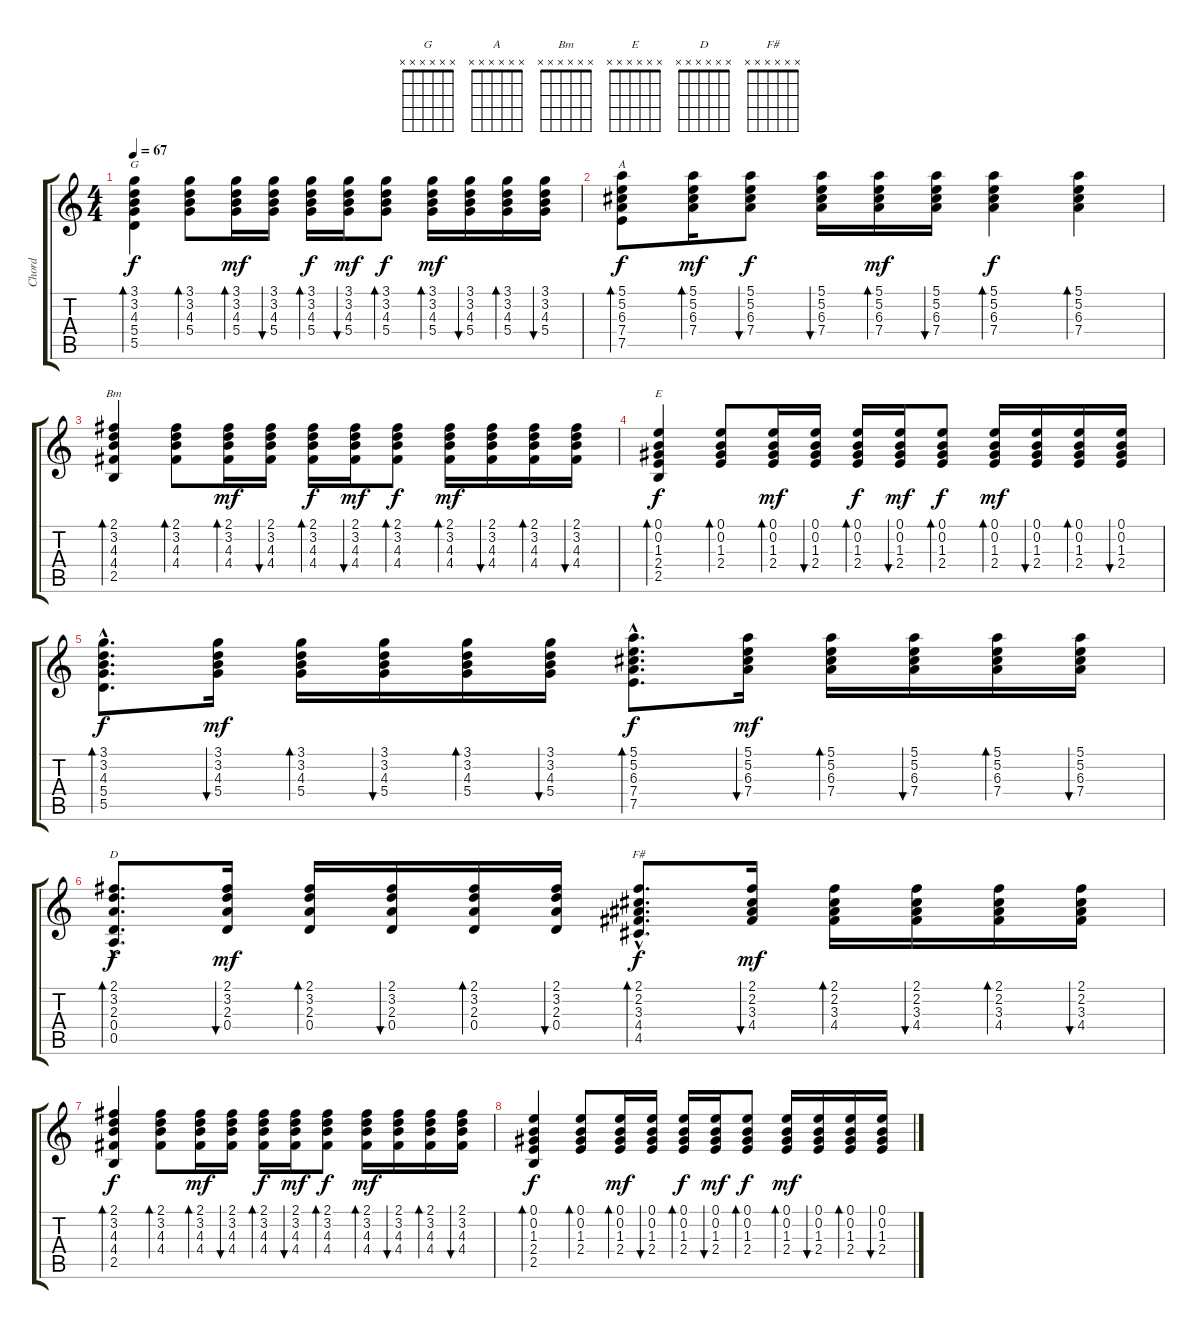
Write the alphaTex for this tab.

\track ("Chord" "Chord") {instrument acousticguitarsteel}
\staff {score tabs}
\tuning (E4 B3 G3 D3 A2 E2) {hide}
\chord ("G" x x x x x x) {firstfret 0}
\chord ("A" x x x x x x) {firstfret 0}
\chord ("Bm" x x x x x x) {firstfret 0}
\chord ("E" x x x x x x) {firstfret 0}
\chord ("D" x x x x x x) {firstfret 0}
\chord ("F#" x x x x x x) {firstfret 0}
\ts (4 4)
\tempo 67
\clef g2
\ks c
(3.1 3.2 4.3 5.4 5.5).4{bd 30 ch "G" dy f} (3.1 3.2 4.3 5.4).8{bd 30} (3.1 3.2 4.3 5.4).16{bd 30 dy mf} (3.1 3.2 4.3 5.4).16{bu 30} (3.1 3.2 4.3 5.4).16{bd 30 dy f} (3.1 3.2 4.3 5.4).16{bu 30 dy mf} (3.1 3.2 4.3 5.4).8{bd 30 dy f} (3.1 3.2 4.3 5.4).16{bd 30 dy mf} (3.1 3.2 4.3 5.4).16{bu 30} (3.1 3.2 4.3 5.4).16{bd 30} (3.1 3.2 4.3 5.4).16{bu 30} |
(5.1 5.2 6.3 7.4 7.5).8{bd 30 ch "A" dy f} (5.1 5.2 6.3 7.4).16{bd 30 dy mf} (5.1 5.2 6.3 7.4).8{bu 30 dy f} (5.1 5.2 6.3 7.4).16{bu 30} (5.1 5.2 6.3 7.4).16{bd 30 dy mf} (5.1 5.2 6.3 7.4).16{bu 30} (5.1 5.2 6.3 7.4).4{bd 30 dy f} (5.1 5.2 6.3 7.4).4{bd 30} |
(2.1 3.2 4.3 4.4 2.5).4{bd 30 ch "Bm"} (2.1 3.2 4.3 4.4).8{bd 30} (2.1 3.2 4.3 4.4).16{bd 30 dy mf} (2.1 3.2 4.3 4.4).16{bu 30} (2.1 3.2 4.3 4.4).16{bd 30 dy f} (2.1 3.2 4.3 4.4).16{bu 30 dy mf} (2.1 3.2 4.3 4.4).8{bd 30 dy f} (2.1 3.2 4.3 4.4).16{bd 30 dy mf} (2.1 3.2 4.3 4.4).16{bu 30} (2.1 3.2 4.3 4.4).16{bd 30} (2.1 3.2 4.3 4.4).16{bu 30} |
(0.1 0.2 1.3 2.4 2.5).4{bd 30 ch "E" dy f} (0.1 0.2 1.3 2.4).8{bd 30} (0.1 0.2 1.3 2.4).16{bd 30 dy mf} (0.1 0.2 1.3 2.4).16{bu 30} (0.1 0.2 1.3 2.4).16{bd 30 dy f} (0.1 0.2 1.3 2.4).16{bu 30 dy mf} (0.1 0.2 1.3 2.4).8{bd 30 dy f} (0.1 0.2 1.3 2.4).16{bd 30 dy mf} (0.1 0.2 1.3 2.4).16{bu 30} (0.1 0.2 1.3 2.4).16{bd 30} (0.1 0.2 1.3 2.4).16{bu 30} |
(3.1{hac} 3.2{hac} 4.3{hac} 5.4{hac} 5.5{hac}).8{d bd 30 dy f} (3.1 3.2 4.3 5.4).16{bu 30 dy mf} (3.1 3.2 4.3 5.4).16{bd 30} (3.1 3.2 4.3 5.4).16{bu 30} (3.1 3.2 4.3 5.4).16{bd 30} (3.1 3.2 4.3 5.4).16{bu 30} (5.1{hac} 5.2{hac} 6.3{hac} 7.4{hac} 7.5{hac}).8{d bd 30 dy f} (5.1 5.2 6.3 7.4).16{bu 30 dy mf} (5.1 5.2 6.3 7.4).16{bd 30} (5.1 5.2 6.3 7.4).16{bu 30} (5.1 5.2 6.3 7.4).16{bd 30} (5.1 5.2 6.3 7.4).16{bu 30} |
(2.1{hac} 3.2{hac} 2.3{hac} 0.4{hac} 0.5{hac}).8{d bd 30 ch "D" dy f} (2.1 3.2 2.3 0.4).16{bu 30 dy mf} (2.1 3.2 2.3 0.4).16{bd 30} (2.1 3.2 2.3 0.4).16{bu 30} (2.1 3.2 2.3 0.4).16{bd 30} (2.1 3.2 2.3 0.4).16{bu 30} (2.1{hac} 2.2{hac} 3.3{hac} 4.4{hac} 4.5{hac}).8{d bd 30 ch "F#" dy f} (2.1 2.2 3.3 4.4).16{bu 30 dy mf} (2.1 2.2 3.3 4.4).16{bd 30} (2.1 2.2 3.3 4.4).16{bu 30} (2.1 2.2 3.3 4.4).16{bd 30} (2.1 2.2 3.3 4.4).16{bu 30} |
(2.1 3.2 4.3 4.4 2.5).4{bd 30 dy f} (2.1 3.2 4.3 4.4).8{bd 30} (2.1 3.2 4.3 4.4).16{bd 30 dy mf} (2.1 3.2 4.3 4.4).16{bu 30} (2.1 3.2 4.3 4.4).16{bd 30 dy f} (2.1 3.2 4.3 4.4).16{bu 30 dy mf} (2.1 3.2 4.3 4.4).8{bd 30 dy f} (2.1 3.2 4.3 4.4).16{bd 30 dy mf} (2.1 3.2 4.3 4.4).16{bu 30} (2.1 3.2 4.3 4.4).16{bd 30} (2.1 3.2 4.3 4.4).16{bu 30} |
(0.1 0.2 1.3 2.4 2.5).4{bd 30 dy f} (0.1 0.2 1.3 2.4).8{bd 30} (0.1 0.2 1.3 2.4).16{bd 30 dy mf} (0.1 0.2 1.3 2.4).16{bu 30} (0.1 0.2 1.3 2.4).16{bd 30 dy f} (0.1 0.2 1.3 2.4).16{bu 30 dy mf} (0.1 0.2 1.3 2.4).8{bd 30 dy f} (0.1 0.2 1.3 2.4).16{bd 30 dy mf} (0.1 0.2 1.3 2.4).16{bu 30} (0.1 0.2 1.3 2.4).16{bd 30} (0.1 0.2 1.3 2.4).16{bu 30}
